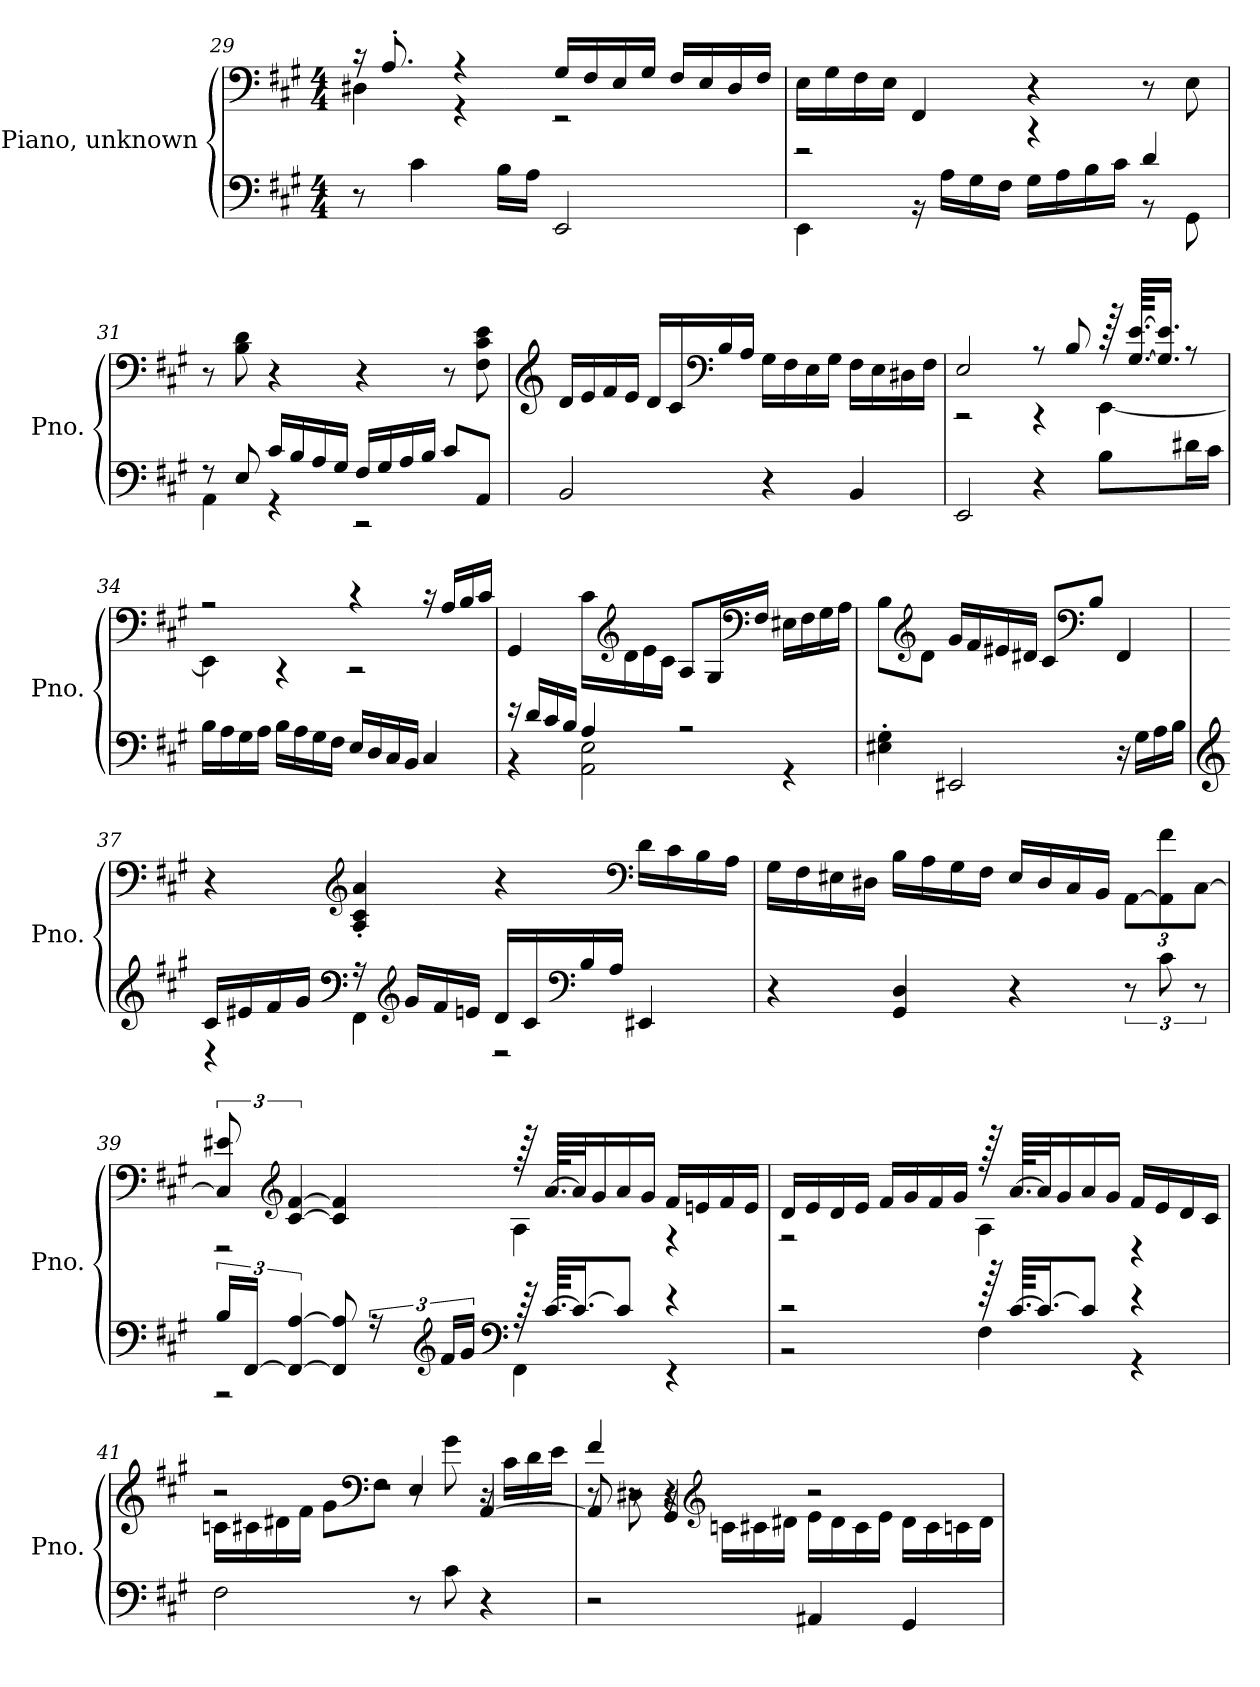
**kern	**kern
*part1	*part1
*staff2	*staff1
*I"Piano, unknown	*
*I'Pno.	*
!!LO:LB:g=z
*clefF4	*clefF4
*k[f#c#g#]	*k[f#c#g#]
*M4/4	*M4/4
=29	=29
*	*^
8r	16r	4D#X\
.	8.A'/	.
4c#\	.	.
.	4r	4r
16B\LL	.	.
16A\JJ	.	.
2EE/	16G#/LL	2r
.	16F#/	.
.	16E/	.
.	16G#/JJ	.
.	16F#/LL	.
.	16E/	.
.	16D#/	.
.	16F#/JJ	.
*	*v	*v
=30	=30
*^	*
2r	4EE\	16E\LL
.	.	16G#\
.	.	16F#\
.	.	16E\JJ
.	16r	4FF#/
.	16A\LL	.
.	16G#\	.
.	16F#\JJ	.
4r	16G#\LL	4r
.	16A\	.
.	16B\	.
.	16c#\JJ	.
4d/	8r	8r
.	8GG#\	8E\
=31	=31	=31
8r	4AA\	8r
8E/	.	8B\ 8d\
16c#/LL	4r	4r
16B/	.	.
16A/	.	.
16G#/JJ	.	.
16F#/LL	2r	4r
16G#/	.	.
16A/	.	.
16B/JJ	.	.
8c#/L	.	8r
8AA/J	.	8F#\ 8c#\ 8e\
*v	*v	*
!!LO:LB:g=z
=32	=32
*	*clefG2
2BB/	16d/LL
.	16e/
.	16f#/
.	16e/JJ
.	16d/LL
.	16c#/
*	*clefF4
.	16B/
.	16A/JJ
4r	16G#\LL
.	16F#\
.	16E\
.	16G#\JJ
4BB/	16F#\LL
.	16E\
.	16D#X\
.	16F#\JJ
=33	=33
*	*^
2EE/	2E/	2r
4r	8r	4r
.	8B/	.
8B\L	128r	[4EE\
.	[64.G#/ [64.e/KKLL	.
.	16.G#/] 16.e/]JJ	.
16d#X\L	8r	.
16c#\JJ	.	.
!!LO:LB:g=z	!!
=34	=34	=34
16B\LL	2r	4EE\]
16A\	.	.
16G#\	.	.
16A\JJ	.	.
16B\LL	.	4r
16A\	.	.
16G#\	.	.
16F#\JJ	.	.
16E/LL	4r	2r
16D/	.	.
16C#/	.	.
16BB/JJ	.	.
4C#/	16r	.
.	16A/LL	.
.	16B/	.
.	16c#/JJ	.
*	*v	*v
=35	=35
*^	*
16r	4r	4GG#/
16d/LL	.	.
16c#/	.	.
16B/JJ	.	.
4A/	2AA\ 2E\	16c#\LL
*	*	*clefG2
.	.	16d\
.	.	16e\
.	.	16c#\JJ
2r	.	8A/L
.	.	16G#/L
*	*	*clefF4
.	.	16F#/JJ
.	4r	16E#X\LL
.	.	16F#\
.	.	16G#\
.	.	16A\JJ
*v	*v	*
!!LO:LB:g=z
=36	=36
4E#X\' 4G#\'	8B\L
*	*clefG2
.	8d\J
2EE#X/	16g#/LL
.	16f#/
.	16e#X/
.	16d#X/JJ
.	8c#/L
*	*clefF4
.	8B/J
16r	4FF#/
16G#\LL	.
16A\	.
16B\JJ	.
=37	=37
*clefG2	*
*^	*
16c#/LL	4r	4r
16e#X/	.	.
16f#/	.	.
16g#/JJ	.	.
*clefF4	*	*clefG2
16r	4FF#\	4A/' 4c#/' 4a/'
*clefG2	*	*
16g#/LL	.	.
16f#/	.	.
16en/JJ	.	.
16d/LL	2r	4r
16c#/	.	.
*clefF4	*	*
16B/	.	.
16A/JJ	.	.
*	*	*clefF4
4EE#X/	.	16d\LL
.	.	16c#\
.	.	16B\
.	.	16A\JJ
*v	*v	*
!!LO:PB:g=z
=38	=38
4r	16G#\LL
.	16F#\
.	16E#X\
.	16D#X\JJ
4GG#/ 4D/	16B\LL
.	16A\
.	16G#\
.	16F#\JJ
4r	16E#/LL
.	16D#/
.	16C#/
.	16BB/JJ
*	*Xbrackettup
12r	[12AA\L
12c#\	12AA\] 12f#\
12r	[12C#\J
=39	=39
*^	*
*	*	*brackettup
*	*	*^
24B/LL	2r	12C#/] 12e#X/	2r
[24FF#/JJ	.	.	.
*	*	*clefG2	*
6FF#/_ [6A/	.	[6c#/ [6f#/	.
8FF#/] 8A/]	.	4c#/] 4f#/]	.
24r	.	.	.
*clefG2	*	*	*
24f#/LL	.	.	.
24g#/JJ	.	.	.
*clefF4	*	*	*
128r	4FF#\	128r	4A\
[64.c#/KKLL	.	[64.a/KLLL	.
16.c#/J_	.	32a/J]	.
.	.	16g#/	.
8c#/J]	.	16a/	.
.	.	16g#/JJ	.
4r	4r	16f#/LL	4r
.	.	16en/	.
.	.	16f#/	.
.	.	16e/JJ	.
!!LO:LB:g=z	!!
=40	=40	=40	=40
2r	2r	16d/LL	2r
.	.	16e/	.
.	.	16d/	.
.	.	16e/JJ	.
.	.	16f#/LL	.
.	.	16g#/	.
.	.	16f#/	.
.	.	16g#/JJ	.
128r	4F#\	128r	4A\
[64.c#/KKLL	.	[64.a/KLLL	.
16.c#/J_	.	32a/J]	.
.	.	16g#/	.
8c#/J]	.	16a/	.
.	.	16g#/JJ	.
4r	4r	16f#/LL	4r
.	.	16e/	.
.	.	16d/	.
.	.	16c#/JJ	.
*v	*v	*	*
=41	=41	=41
*	*	*^
2F#\	1r	16cn\LL	2r
.	.	16c#X\	.
.	.	16d#X\	.
.	.	16f#\JJ	.
.	.	8g#\L	.
*	*clefF4	*	*
.	.	8F#\J	.
8r	.	8r	4E/
8c#\	.	8g#\	.
4r	.	16r	[4AA/
.	.	16c#\LL	.
.	.	16d#\	.
.	.	16e\JJ	.
!!LO:LB:g=z	!!	!!
=42	=42	=42	=42
2r	4f#/	8r	8AA/]
.	.	8D#X\	8r
.	4r	16r	4GG#/
*	*clefG2	*	*
.	.	16cn\LL	.
.	.	16c#X\	.
.	.	16d#X\JJ	.
4AA#X/	2r	16e\LL	2r
.	.	16d#\	.
.	.	16c#\	.
.	.	16e\JJ	.
4GG#/	.	16d#\LL	.
.	.	16c#\	.
.	.	16cn\	.
.	.	16d#\JJ	.
*	*v	*v	*v
=	=
*-	*-
